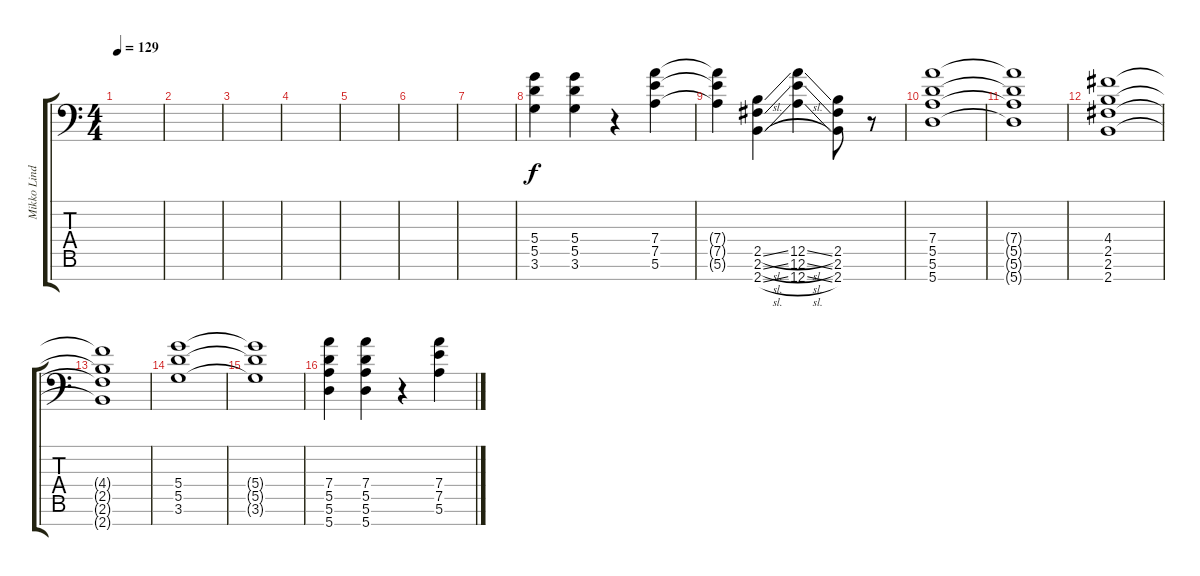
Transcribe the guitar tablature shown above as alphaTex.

\track ("Mikko Lindström" "Mikko Lind") {instrument acousticguitarsteel}
\staff {score tabs}
\tuning (E4 B3 G3 D3 A2 E2 A1) {hide}
\ts (4 4)
\tempo 129
\clef f4
\ks c
|
|
|
|
|
|
|
(5.4 5.5 3.6).4 (5.4 5.5 3.6).4 r.4 (7.4 7.5 5.6).4 |
(7.4{t} 7.5{t} 5.6{t}).4 (2.5{sl} 2.6{sl} 2.7{sl}).4 (12.5{sl} 12.6{sl} 12.7{sl}).4 (2.5 2.6 2.7).8 r.8 |
(7.4 5.5 5.6 5.7).1 |
(7.4{t} 5.5{t} 5.6{t} 5.7{t}).1 |
(4.4 2.5 2.6 2.7).1 |
(4.4{t} 2.5{t} 2.6{t} 2.7{t}).1 |
(5.4 5.5 3.6).1 |
(5.4{t} 5.5{t} 3.6{t}).1 |
(7.4 5.5 5.6 5.7).4 (7.4 5.5 5.6 5.7).4 r.4 (7.4 7.5 5.6).4
